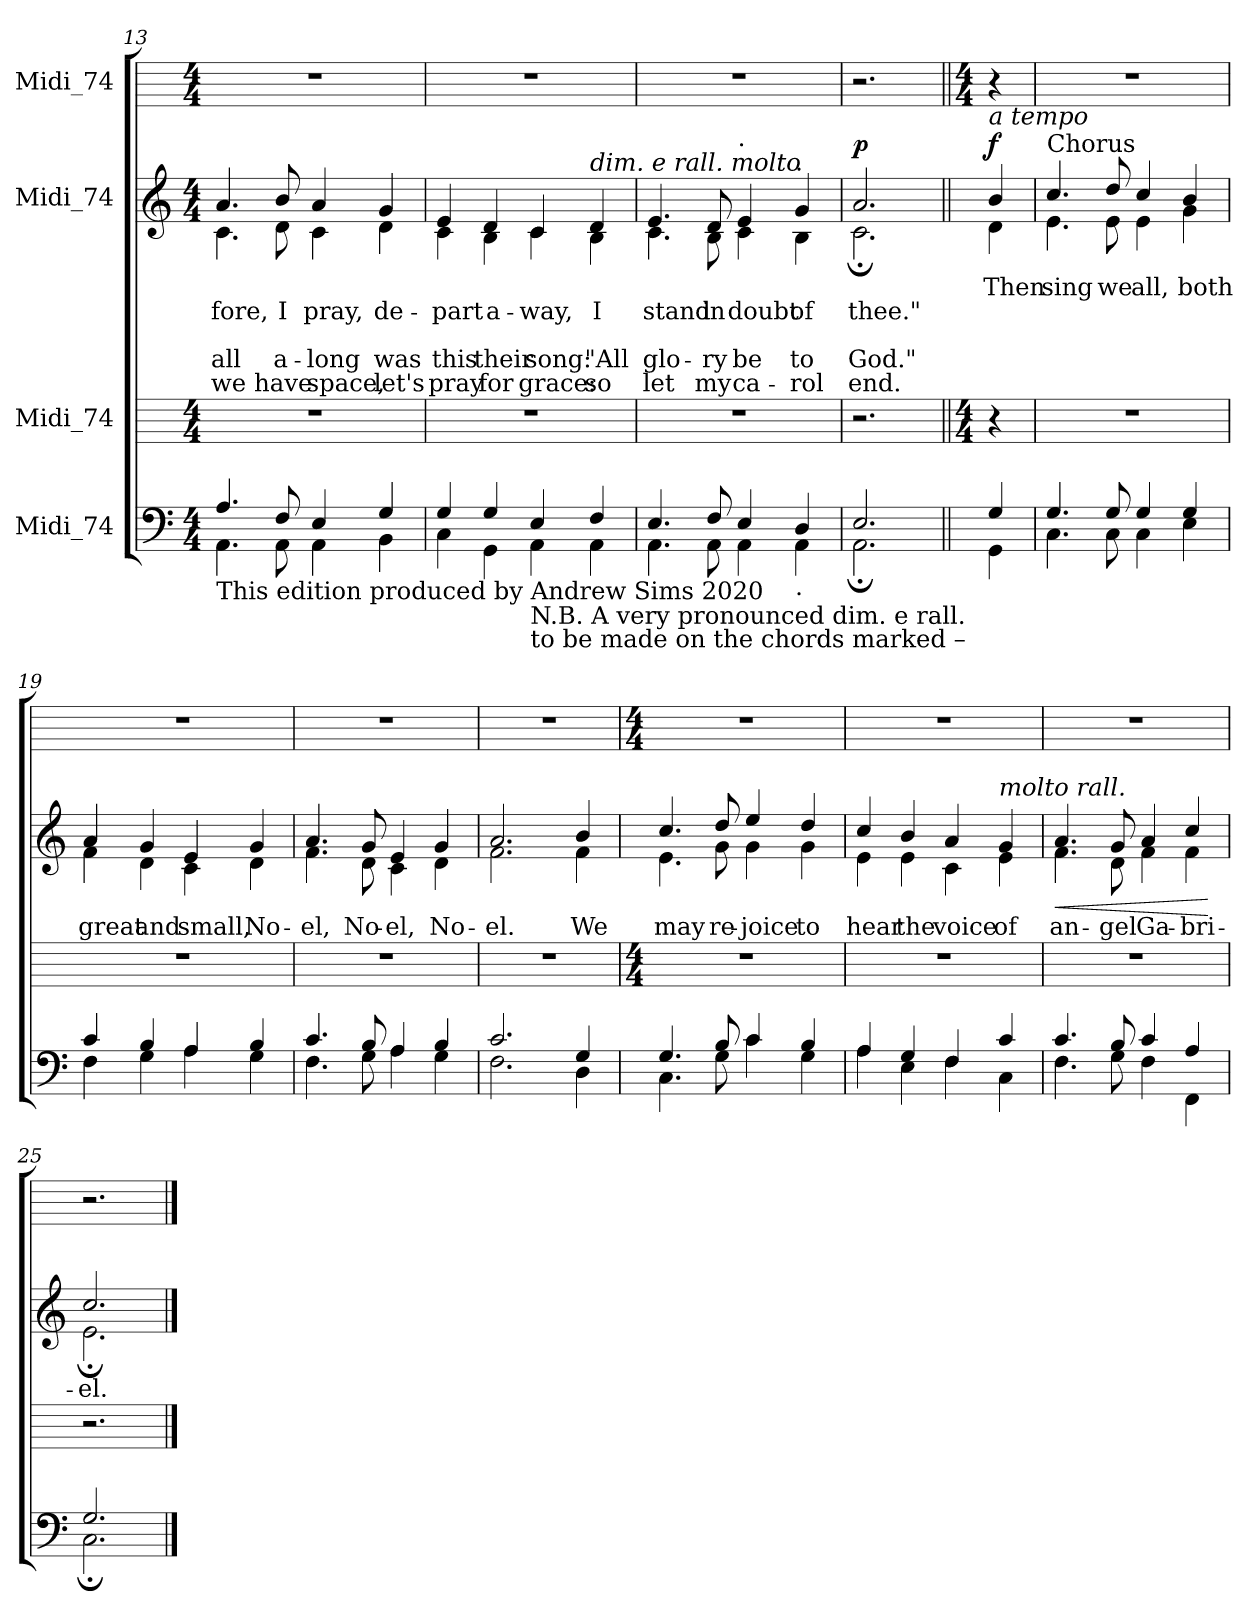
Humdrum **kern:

**kern	**kern	**kern	**text	**text	**text	**text	**text	**dynam	**kern
*part4	*part3	*part2	*part2	*part2	*part2	*part2	*part2	*part2	*part1
*staff4	*staff3	*staff2	*staff2	*staff2	*staff2	*staff2	*staff2	*staff2	*staff1
*I"Midi_74	*I"Midi_74	*I"Midi_74	*	*	*	*	*	*	*I"Midi_74
!!LO:LB:g=z
*clefF4	*	*clefG2	*	*	*	*	*	*	*
*k[]	*	*k[]	*	*	*	*	*	*	*
*C:	*	*C:	*	*	*	*	*	*	*
*M4/4	*M4/4	*M4/4	*	*	*	*	*	*	*M4/4
=13	=13	=13	=13	=13	=13	=13	=13	=13	=13
*^	*	*	*	*	*	*	*	*	*
!LO:TX:b:t=This edition produced by Andrew Sims 2020	!	!	!	!	!	!	!	!	!	!
!	!	!	!	!LO:LY:b	!	!LO:LY:b	!	!LO:LY:b	!	!
*	*	*	*^	*	*	*	*	*	*	*
!	!	!	!	!	!	!LO:LY:b	!	!LO:LY:b	!	!	!
4.A/	4.AA\	1r	4.a/	4.c\	.	fore,	.	all	we	.	1r
!	!	!	!	!	!LO:LY:b	!	!LO:LY:b	!	!LO:LY:b	!	!
!	!	!	!	!	!	!LO:LY:b	!	!LO:LY:b	!	!	!
8F/	8AA\	.	8b/	8d\	.	I	.	a-	have	.	.
!	!	!	!	!	!LO:LY:b	!	!LO:LY:b	!	!LO:LY:b	!	!
!	!	!	!	!	!	!LO:LY:b	!	!LO:LY:b	!	!	!
4E/	4AA\	.	4a/	4c\	.	-pray,	.	long	space,	.	.
!	!	!	!	!	!LO:LY:b	!	!LO:LY:b	!	!LO:LY:b	!	!
!	!	!	!	!	!	!LO:LY:b	!	!LO:LY:b	!	!	!
4G/	4BB\	.	4g/	4d\	.	de-	.	-was	let's	.	.
=14	=14	=14	=14	=14	=14	=14	=14	=14	=14	=14	=14
!	!	!	!	!	!LO:LY:b	!	!LO:LY:b	!	!LO:LY:b	!	!
!	!	!	!	!	!	!LO:LY:b	!	!LO:LY:b	!	!	!
4G/	4C\	1r	4e/	4c\	.	part	.	this	pray	.	1r
!	!	!	!	!	!LO:LY:b	!	!LO:LY:b	!	!LO:LY:b	!	!
!	!	!	!	!	!	!LO:LY:b	!	!LO:LY:b	!	!	!
4G/	4GG\	.	4d/	4B\	.	a-	.	-their	for	.	.
!LO:TX:b:t=N.B. A very pronounced dim. e rall. \nto be made on the chords marked –	!	!	!	!	!	!	!	!	!	!	!
!	!	!	!	!	!LO:LY:b	!	!LO:LY:b	!	!LO:LY:b	!	!
!	!	!	!	!	!	!LO:LY:b	!	!LO:LY:b	!	!	!
4E/	4AA\	.	4c/	4c\	.	way,	.	song:	grace:	.	.
!	!	!	!LO:TX:a:i:t=dim. e rall. molto	!	!	!	!	!	!	!	!
!	!	!	!	!	!LO:LY:b	!	!LO:LY:b	!	!LO:LY:b	!	!
!	!	!	!	!	!	!LO:LY:b	!	!LO:LY:b	!	!	!
4F/	4AA\	.	4d/	4B\	.	I	.	"All	so	.	.
=15	=15	=15	=15	=15	=15	=15	=15	=15	=15	=15	=15
!	!	!	!	!	!LO:LY:b	!	!LO:LY:b	!	!LO:LY:b	!	!
!	!	!	!	!	!	!LO:LY:b	!	!LO:LY:b	!	!	!
4.E/	4.AA\	1r	4.e/	4.c\	.	stand	.	glo-	let	.	1r
!	!	!	!	!	!LO:LY:b	!	!LO:LY:b	!	!LO:LY:b	!	!
!	!	!	!	!	!	!LO:LY:b	!	!LO:LY:b	!	!	!
8F/	8AA\	.	8d/	8B\	.	-in	.	ry	my	.	.
!	!	!	!LO:TX:a:t=.	!	!	!	!	!	!	!	!
!	!	!	!	!	!LO:LY:b	!	!LO:LY:b	!	!LO:LY:b	!	!
!	!	!	!	!	!	!LO:LY:b	!	!LO:LY:b	!	!	!
4E/	4AA\	.	4e/	4c\	.	doubt	.	be	ca-	.	.
!	!	!	!LO:TX:a:t=.	!	!	!	!	!	!	!	!
!LO:TX:b:t=.	!	!	!	!	!	!	!	!	!	!	!
!	!	!	!	!	!LO:LY:b	!	!LO:LY:b	!	!LO:LY:b	!	!
!	!	!	!	!	!	!LO:LY:b	!	!LO:LY:b	!	!	!
4D/	4AA\	.	4g/	4B\	.	of	.	to	rol	.	.
=16	=16	=16	=16	=16	=16	=16	=16	=16	=16	=16	=16
!	!	!	!	!	!LO:LY:b	!	!LO:LY:b	!	!LO:LY:b	!	!
!	!	!	!	!	!	!LO:LY:b	!	!LO:LY:b	!	!LO:DY:a	!
2.E/	2.AA;\	2.r	2.a/	2.c;<\	.	thee."	.	God."	end.	p	2.r
!!LO:LB:g=z
=17||	=17||	=17||	=17||	=17||	=17||	=17||	=17||	=17||	=17||	=17||	=17||
*	*	*M4/4	*	*	*	*	*	*	*	*	*M4/4
!	!	!	!LO:TX:a:i:t=a tempo	!	!	!	!	!	!	!	!
!	!	!	!	!	!LO:LY:b	!	!	!	!	!LO:DY:a	!
4G/	4GG\	4r	4b/	4d\	Then	.	.	.	.	f	4r
=18	=18	=18	=18	=18	=18	=18	=18	=18	=18	=18	=18
!	!	!	!LO:TX:a:t=Chorus	!	!	!	!	!	!	!	!
!	!	!	!	!	!LO:LY:b	!	!	!	!	!	!
4.G/	4.C\	1r	4.cc/	4.e\	sing	.	.	.	.	.	1r
!	!	!	!	!	!LO:LY:b	!	!	!	!	!	!
8G/	8C\	.	8dd/	8e\	we	.	.	.	.	.	.
!	!	!	!	!	!LO:LY:b	!	!	!	!	!	!
4G/	4C\	.	4cc/	4e\	all,	.	.	.	.	.	.
!	!	!	!	!	!LO:LY:b	!	!	!	!	!	!
4G/	4E\	.	4b/	4g\	both	.	.	.	.	.	.
=19	=19	=19	=19	=19	=19	=19	=19	=19	=19	=19	=19
!	!	!	!	!	!LO:LY:b	!	!	!	!	!	!
4c/	4F\	1r	4a/	4f\	great	.	.	.	.	.	1r
!	!	!	!	!	!LO:LY:b	!	!	!	!	!	!
4B/	4G\	.	4g/	4d\	and	.	.	.	.	.	.
!	!	!	!	!	!LO:LY:b	!	!	!	!	!	!
4A/	4A\	.	4e/	4c\	small,	.	.	.	.	.	.
!	!	!	!	!	!LO:LY:b	!	!	!	!	!	!
4B/	4G\	.	4g/	4d\	No-	.	.	.	.	.	.
=20	=20	=20	=20	=20	=20	=20	=20	=20	=20	=20	=20
!	!	!	!	!	!LO:LY:b	!	!	!	!	!	!
4.c/	4.F\	1r	4.a/	4.f\	-el,	.	.	.	.	.	1r
!	!	!	!	!	!LO:LY:b	!	!	!	!	!	!
8B/	8G\	.	8g/	8d\	No-	.	.	.	.	.	.
!	!	!	!	!	!LO:LY:b	!	!	!	!	!	!
4A/	4A\	.	4e/	4c\	-el,	.	.	.	.	.	.
!	!	!	!	!	!LO:LY:b	!	!	!	!	!	!
4B/	4G\	.	4g/	4d\	No-	.	.	.	.	.	.
=21	=21	=21	=21	=21	=21	=21	=21	=21	=21	=21	=21
!	!	!	!	!	!LO:LY:b	!	!	!	!	!	!
2.c/	2.F\	1r	2.a/	2.f\	-el.	.	.	.	.	.	1r
!	!	!	!	!	!LO:LY:b	!	!	!	!	!	!
4G/	4D\	.	4b/	4f\	We	.	.	.	.	.	.
!!LO:LB:g=z
=22	=22	=22	=22	=22	=22	=22	=22	=22	=22	=22	=22
*	*	*M4/4	*	*	*	*	*	*	*	*	*M4/4
!	!	!	!	!	!LO:LY:b	!	!	!	!	!	!
4.G/	4.C\	1r	4.cc/	4.e\	may	.	.	.	.	.	1r
!	!	!	!	!	!LO:LY:b	!	!	!	!	!	!
8B/	8G\	.	8dd/	8g\	re-	.	.	.	.	.	.
!	!	!	!	!	!LO:LY:b	!	!	!	!	!	!
4c/	4c\	.	4ee/	4g\	-joice	.	.	.	.	.	.
!	!	!	!	!	!LO:LY:b	!	!	!	!	!	!
4B/	4G\	.	4dd/	4g\	to	.	.	.	.	.	.
=23	=23	=23	=23	=23	=23	=23	=23	=23	=23	=23	=23
!	!	!	!	!	!LO:LY:b	!	!	!	!	!	!
4A/	4A\	1r	4cc/	4e\	hear	.	.	.	.	.	1r
!	!	!	!	!	!LO:LY:b	!	!	!	!	!	!
4G/	4E\	.	4b/	4e\	the	.	.	.	.	.	.
!	!	!	!	!	!LO:LY:b	!	!	!	!	!	!
4F/	4F\	.	4a/	4c\	voice	.	.	.	.	.	.
!	!	!	!LO:TX:a:i:t=molto rall.	!	!	!	!	!	!	!	!
!	!	!	!	!	!LO:LY:b	!	!	!	!	!	!
4c/	4C\	.	4g/	4e\	of	.	.	.	.	.	.
=24	=24	=24	=24	=24	=24	=24	=24	=24	=24	=24	=24
!	!	!	!	!	!LO:LY:b	!	!	!	!	!LO:HP:b	!
4.c/	4.F\	1r	4.a/	4.f\	an-	.	.	.	.	<	1r
!	!	!	!	!	!LO:LY:b	!	!	!	!	!	!
8B/	8G\	.	8g/	8d\	-gel	.	.	.	.	.	.
!	!	!	!	!	!LO:LY:b	!	!	!	!	!	!
4c/	4F\	.	4a/	4f\	Ga-	.	.	.	.	.	.
!	!	!	!	!	!LO:LY:b	!	!	!	!	!	!
4A/	4FF\	.	4cc/	4f\	-bri-	.	.	.	.	.	.
*v	*v	*	*v	*v	*	*	*	*	*	*	*
.	.	.	.	.	.	.	.	[	.
=25	=25	=25	=25	=25	=25	=25	=25	=25	=25
*^	*	*^	*	*	*	*	*	*	*
!	!	!	!	!	!LO:LY:b	!	!	!	!	!	!
2.G/	2.C;\	2.r	2.cc/	2.e;<\	-el.	.	.	.	.	.	2.r
*v	*v	*	*v	*v	*	*	*	*	*	*	*
==	==	==	==	==	==	==	==	==	==
*-	*-	*-	*-	*-	*-	*-	*-	*-	*-
